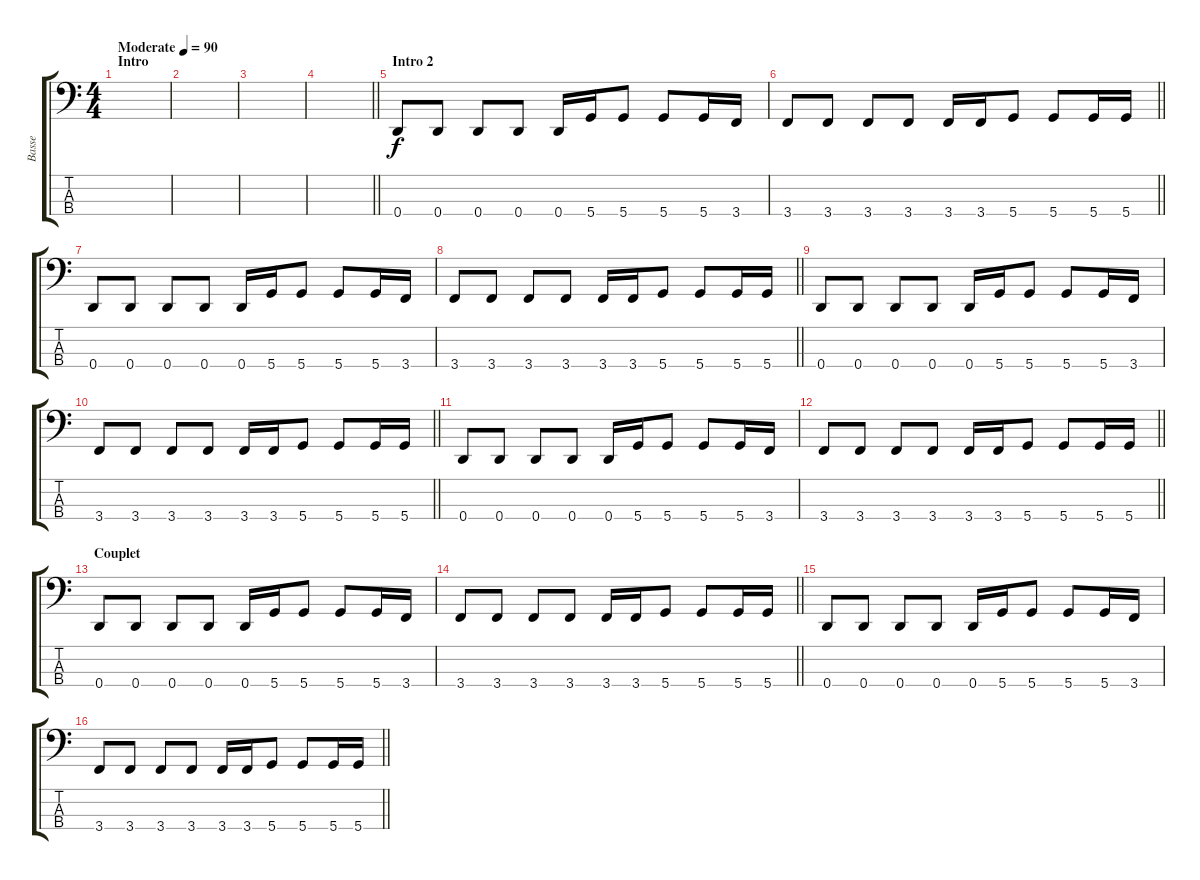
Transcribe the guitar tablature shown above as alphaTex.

\track ("Basse" "Basse") {instrument acousticbass}
\staff {score tabs}
\tuning (G2 D2 A1 D1) {hide}
\ts (4 4)
\section ("" "Intro")
\tempo (90 "Moderate")
\clef f4
\ks c
|
|
|
\barLineRight lightlight
|
\section ("" "Intro 2")
0.4.8 0.4.8 0.4.8 0.4.8 0.4.16 5.4.16 5.4.8 5.4.8 5.4.16 3.4.16 |
\barLineRight lightlight
3.4.8 3.4.8 3.4.8 3.4.8 3.4.16 3.4.16 5.4.8 5.4.8 5.4.16 5.4.16 |
0.4.8 0.4.8 0.4.8 0.4.8 0.4.16 5.4.16 5.4.8 5.4.8 5.4.16 3.4.16 |
\barLineRight lightlight
3.4.8 3.4.8 3.4.8 3.4.8 3.4.16 3.4.16 5.4.8 5.4.8 5.4.16 5.4.16 |
0.4.8 0.4.8 0.4.8 0.4.8 0.4.16 5.4.16 5.4.8 5.4.8 5.4.16 3.4.16 |
\barLineRight lightlight
3.4.8 3.4.8 3.4.8 3.4.8 3.4.16 3.4.16 5.4.8 5.4.8 5.4.16 5.4.16 |
0.4.8 0.4.8 0.4.8 0.4.8 0.4.16 5.4.16 5.4.8 5.4.8 5.4.16 3.4.16 |
\barLineRight lightlight
3.4.8 3.4.8 3.4.8 3.4.8 3.4.16 3.4.16 5.4.8 5.4.8 5.4.16 5.4.16 |
\section ("" "Couplet")
0.4.8 0.4.8 0.4.8 0.4.8 0.4.16 5.4.16 5.4.8 5.4.8 5.4.16 3.4.16 |
\barLineRight lightlight
3.4.8 3.4.8 3.4.8 3.4.8 3.4.16 3.4.16 5.4.8 5.4.8 5.4.16 5.4.16 |
0.4.8 0.4.8 0.4.8 0.4.8 0.4.16 5.4.16 5.4.8 5.4.8 5.4.16 3.4.16 |
\barLineRight lightlight
3.4.8 3.4.8 3.4.8 3.4.8 3.4.16 3.4.16 5.4.8 5.4.8 5.4.16 5.4.16
